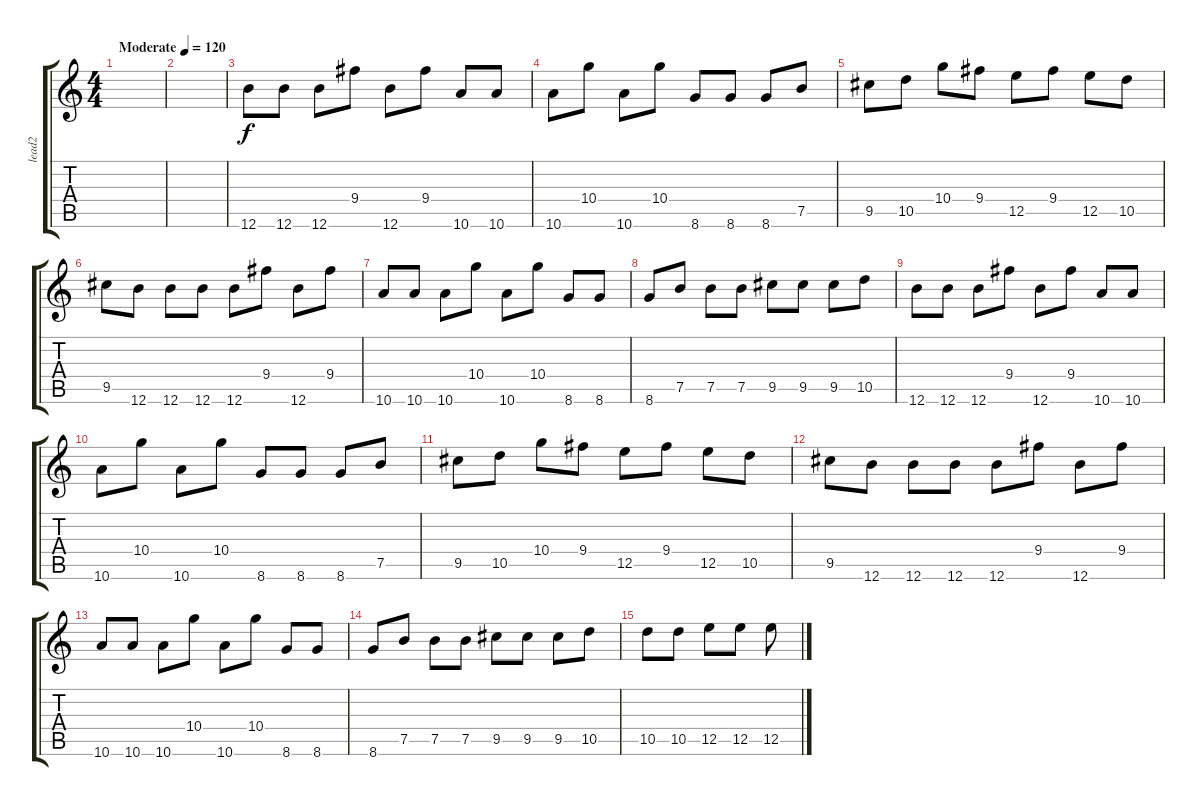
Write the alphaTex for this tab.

\track ("lead2" "lead2") {instrument distortionguitar}
\staff {score tabs}
\tuning (B5 Gb4 D4 A3 E3 B2) {hide}
\ts (4 4)
\tempo (120 "Moderate")
\clef g2
\ks c
|
|
12.6.8 12.6.8 12.6.8 9.4.8 12.6.8 9.4.8 10.6.8 10.6.8 |
10.6.8 10.4.8 10.6.8 10.4.8 8.6.8 8.6.8 8.6.8 7.5.8 |
9.5.8 10.5.8 10.4.8 9.4.8 12.5.8 9.4.8 12.5.8 10.5.8 |
9.5.8 12.6.8 12.6.8 12.6.8 12.6.8 9.4.8 12.6.8 9.4.8 |
10.6.8 10.6.8 10.6.8 10.4.8 10.6.8 10.4.8 8.6.8 8.6.8 |
8.6.8 7.5.8 7.5.8 7.5.8 9.5.8 9.5.8 9.5.8 10.5.8 |
12.6.8 12.6.8 12.6.8 9.4.8 12.6.8 9.4.8 10.6.8 10.6.8 |
10.6.8 10.4.8 10.6.8 10.4.8 8.6.8 8.6.8 8.6.8 7.5.8 |
9.5.8 10.5.8 10.4.8 9.4.8 12.5.8 9.4.8 12.5.8 10.5.8 |
9.5.8 12.6.8 12.6.8 12.6.8 12.6.8 9.4.8 12.6.8 9.4.8 |
10.6.8 10.6.8 10.6.8 10.4.8 10.6.8 10.4.8 8.6.8 8.6.8 |
8.6.8 7.5.8 7.5.8 7.5.8 9.5.8 9.5.8 9.5.8 10.5.8 |
10.5.8 10.5.8 12.5.8 12.5.8 12.5.8
